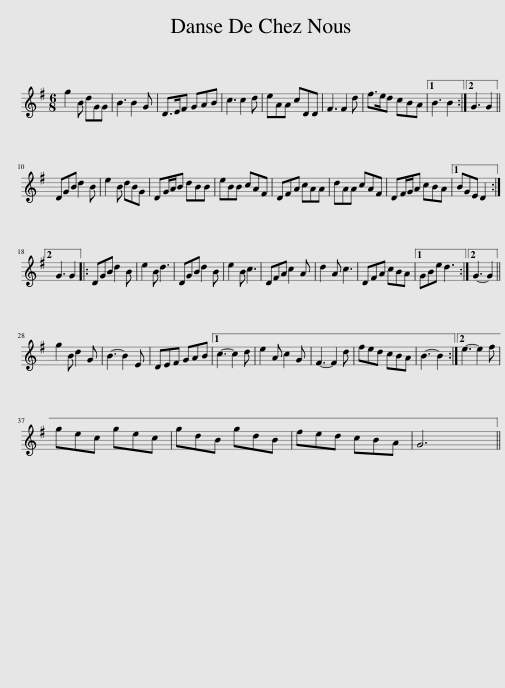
X:1
L:1/8
M:6/8
I:linebreak $
K:G
V:1 treble
V:1
 g2 B dGG | B3 B2 G | D>EF GAB | c3 c2 d | eAA cDD | %5
 F3 F2 d | f>ed cBA |1 B3 B2 :|2 G3 G2 ||$ DGB d2 B | %10
 e2 B dBG | DG/A/B dBB | eBB cAF | DFA cAA | dAA cAF | %15
 DF/G/A cBA |1 BGE D2 :|2$ G3 G2 |: DGB d2 B | e2 B d3 | %20
 DGB d2 B | e2 B c3 | DFA c2 A | d2 A c3 | DFA cBA |1 %25
 GBe d3 :|2 G3- G2 ||$ g2 B d2 G | B3- B2 E | DEF GAB |1 %30
 c3- c2 d | e2 A c2 G | F3- F2 d | fed cBA | B3- B2 :|2 %35
 e3- e2 f |$ gec gec | gdB gdB | fed cBA | G6 || %40
